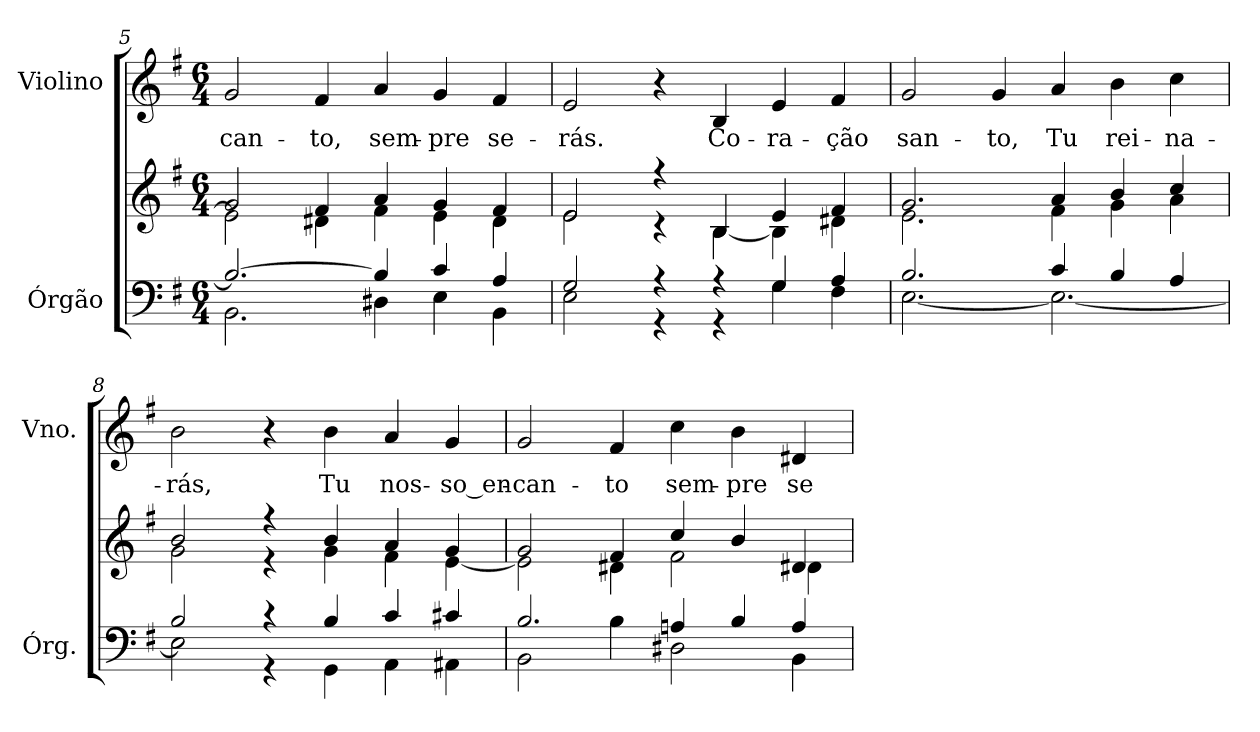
**kern	**kern	**kern	**text
*part2	*part2	*part1	*part1
*staff3	*staff2	*staff1	*staff1
*I"Órgão	*	*I"Violino	*
*I'Órg.	*	*I'Vno.	*
*clefF4	*clefG2	*clefG2	*
*k[f#]	*k[f#]	*k[f#]	*
*e:	*e:	*e:	*
*M6/4	*M6/4	*M6/4	*
=5	=5	=5	=5
*^	*^	*	*
!	!	!	!	!	!LO:LY:b:color=#000000
2.Bi/_>	2.BBi\	2gi/	2ei\]	2gi/	-can-
!	!	!	!	!	!LO:LY:b:color=#000000
.	.	4f#i/	4d#Xi\	4f#i/	-to,
!	!	!	!	!	!LO:LY:b:color=#000000
4Bi/]	4D#Xi\	4ai/	4f#i\	4ai/	sem-
!	!	!	!	!	!LO:LY:b:color=#000000
4ci/	4Ei\	4gi/	4ei\	4gi/	-pre
!	!	!	!	!	!LO:LY:b:color=#000000
4Ai/	4BBi\	4f#i/	4d#i\	4f#i/	se-
=6	=6	=6	=6	=6	=6
!	!	!	!	!	!LO:LY:b:color=#000000
2Gi/	2Ei\	2ei/	2ei\	2ei/	-rás.
4r	4r	4r	4r	4r	.
!	!	!	!	!	!LO:LY:b:color=#000000
4r	4r	4Bi/	[<4Bi\	4Bi/	Co-
!	!	!	!	!	!LO:LY:b:color=#000000
4Gi/	4Gi\	4ei/	4Bi\]	4ei/	-ra-
!	!	!	!	!	!LO:LY:b:color=#000000
4Ai/	4F#i\	4f#i/	4d#Xi\	4f#i/	-ção
=7	=7	=7	=7	=7	=7
!	!	!	!	!	!LO:LY:b:color=#000000
2.Bi/	[<2.Ei\	2.gi/	2.ei\	2gi/	san-
!	!	!	!	!	!LO:LY:b:color=#000000
.	.	.	.	4gi/	-to,
!	!	!	!	!	!LO:LY:b:color=#000000
4ci/	2.Ei\_<	4ai/	4f#i\	4ai/	Tu
!	!	!	!	!	!LO:LY:b:color=#000000
4Bi/	.	4bi/	4gi\	4bi\	rei-
!	!	!	!	!	!LO:LY:b:color=#000000
4Ai/	.	4cci/	4ai\	4cci\	-na-
!!LO:LB:g=z
=8	=8	=8	=8	=8	=8
!	!	!	!	!	!LO:LY:b:color=#000000
2Bi/	2Ei\]	2bi/	2gi\	2bi\	-rás,
4r	4r	4r	4r	4r	.
!	!	!	!	!	!LO:LY:b:color=#000000
4Bi/	4GGi\	4bi/	4gi\	4bi\	Tu
!	!	!	!	!	!LO:LY:b:color=#000000
4ci/	4AAi\	4ai/	4f#i\	4ai/	nos-
!	!	!	!	!	!LO:LY:b:color=#000000
4c#Xi/	4AA#Xi\	4gi/	[<4ei\	4gi/	-so_en-
=9	=9	=9	=9	=9	=9
!	!	!	!	!	!LO:LY:b:color=#000000
2.Bi/	2BBi\	2gi/	2ei\]	2gi/	-can-
!	!	!	!	!	!LO:LY:b:color=#000000
.	4Bi\	4f#i/	4d#Xi\	4f#i/	-to
!	!	!	!	!	!LO:LY:b:color=#000000
4Ani/	2D#Xi\	4cci/	2f#i\	4cci\	sem-
!	!	!	!	!	!LO:LY:b:color=#000000
4Bi/	.	4bi/	.	4bi\	-pre
!	!	!	!	!	!LO:LY:b:color=#000000
4Ai/	4BBi\	4d#Xi/	4d#i\	4d#Xi/	se-
*v	*v	*	*	*	*
*	*v	*v	*	*
=	=	=	=
*-	*-	*-	*-
